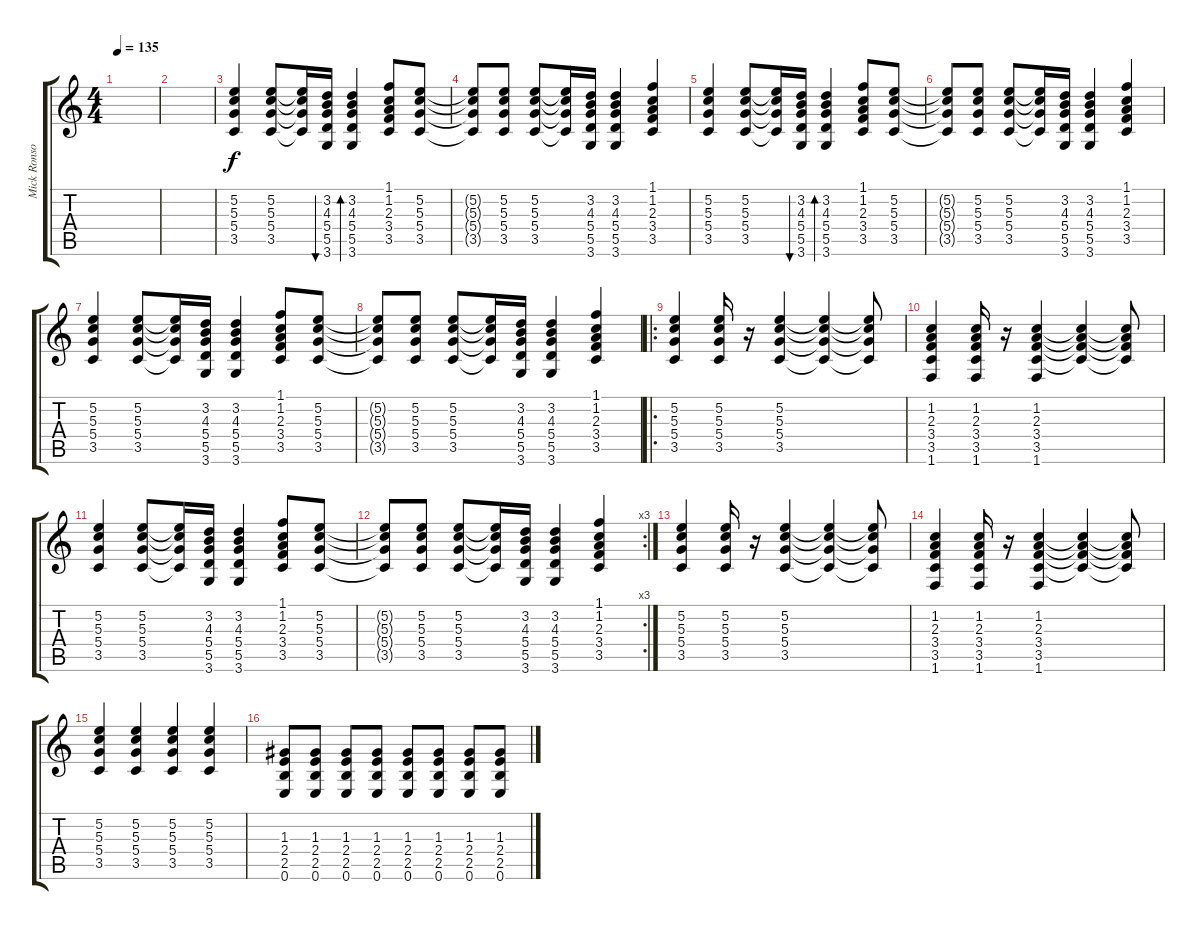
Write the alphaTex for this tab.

\track ("Mick Ronson - Guitar" "Mick Ronso") {instrument overdrivenguitar}
\staff {score tabs}
\tuning (E4 B3 G3 D3 A2 E2) {hide}
\ts (4 4)
\tempo 135
\clef g2
\ks c
|
|
(5.2 5.3 5.4 3.5).4 (5.2 5.3 5.4 3.5).8 (5.2{t} 5.3{t} 5.4{t} 3.5{t}).16 (3.2 4.3 5.4 5.5 3.6).16{bu 60} (3.2 4.3 5.4 5.5 3.6).4{bd 60} (1.1 1.2 2.3 3.4 3.5).8 (5.2 5.3 5.4 3.5).8 |
(5.2{t} 5.3{t} 5.4{t} 3.5{t}).8 (5.2 5.3 5.4 3.5).8 (5.2 5.3 5.4 3.5).8 (5.2{t} 5.3{t} 5.4{t} 3.5{t}).16 (3.2 4.3 5.4 5.5 3.6).16 (3.2 4.3 5.4 5.5 3.6).4 (1.1 1.2 2.3 3.4 3.5).4 |
(5.2 5.3 5.4 3.5).4{volume 14 balance 8} (5.2 5.3 5.4 3.5).8 (5.2{t} 5.3{t} 5.4{t} 3.5{t}).16 (3.2 4.3 5.4 5.5 3.6).16{bu 60} (3.2 4.3 5.4 5.5 3.6).4{bd 60} (1.1 1.2 2.3 3.4 3.5).8 (5.2 5.3 5.4 3.5).8 |
(5.2{t} 5.3{t} 5.4{t} 3.5{t}).8 (5.2 5.3 5.4 3.5).8 (5.2 5.3 5.4 3.5).8 (5.2{t} 5.3{t} 5.4{t} 3.5{t}).16 (3.2 4.3 5.4 5.5 3.6).16 (3.2 4.3 5.4 5.5 3.6).4 (1.1 1.2 2.3 3.4 3.5).4 |
(5.2 5.3 5.4 3.5).4 (5.2 5.3 5.4 3.5).8 (5.2{t} 5.3{t} 5.4{t} 3.5{t}).16 (3.2 4.3 5.4 5.5 3.6).16 (3.2 4.3 5.4 5.5 3.6).4 (1.1 1.2 2.3 3.4 3.5).8 (5.2 5.3 5.4 3.5).8 |
(5.2{t} 5.3{t} 5.4{t} 3.5{t}).8 (5.2 5.3 5.4 3.5).8 (5.2 5.3 5.4 3.5).8 (5.2{t} 5.3{t} 5.4{t} 3.5{t}).16 (3.2 4.3 5.4 5.5 3.6).16 (3.2 4.3 5.4 5.5 3.6).4 (1.1 1.2 2.3 3.4 3.5).4 |
\ro
(5.2 5.3 5.4 3.5).4 (5.2 5.3 5.4 3.5).16 r.16 (5.2 5.3 5.4 3.5).4 (5.2{t} 5.3{t} 5.4{t} 3.5{t}).4 (5.2{t} 5.3{t} 5.4{t} 3.5{t}).8 |
(1.2 2.3 3.4 3.5 1.6).4 (1.2 2.3 3.4 3.5 1.6).16 r.16 (1.2 2.3 3.4 3.5 1.6).4 (1.2{t} 2.3{t} 3.4{t} 3.5{t}).4 (1.2{t} 2.3{t} 3.4{t} 3.5{t}).8 |
(5.2 5.3 5.4 3.5).4 (5.2 5.3 5.4 3.5).8 (5.2{t} 5.3{t} 5.4{t} 3.5{t}).16 (3.2 4.3 5.4 5.5 3.6).16 (3.2 4.3 5.4 5.5 3.6).4 (1.1 1.2 2.3 3.4 3.5).8 (5.2 5.3 5.4 3.5).8 |
\rc 3
(5.2{t} 5.3{t} 5.4{t} 3.5{t}).8 (5.2 5.3 5.4 3.5).8 (5.2 5.3 5.4 3.5).8 (5.2{t} 5.3{t} 5.4{t} 3.5{t}).16 (3.2 4.3 5.4 5.5 3.6).16 (3.2 4.3 5.4 5.5 3.6).4 (1.1 1.2 2.3 3.4 3.5).4 |
(5.2 5.3 5.4 3.5).4 (5.2 5.3 5.4 3.5).16 r.16 (5.2 5.3 5.4 3.5).4 (5.2{t} 5.3{t} 5.4{t} 3.5{t}).4 (5.2{t} 5.3{t} 5.4{t} 3.5{t}).8 |
(1.2 2.3 3.4 3.5 1.6).4 (1.2 2.3 3.4 3.5 1.6).16 r.16 (1.2 2.3 3.4 3.5 1.6).4 (1.2{t} 2.3{t} 3.4{t} 3.5{t}).4 (1.2{t} 2.3{t} 3.4{t} 3.5{t}).8 |
(5.2 5.3 5.4 3.5).4 (5.2 5.3 5.4 3.5).4 (5.2 5.3 5.4 3.5).4 (5.2 5.3 5.4 3.5).4 |
(1.3 2.4 2.5 0.6).8 (1.3 2.4 2.5 0.6).8 (1.3 2.4 2.5 0.6).8 (1.3 2.4 2.5 0.6).8 (1.3 2.4 2.5 0.6).8 (1.3 2.4 2.5 0.6).8 (1.3 2.4 2.5 0.6).8 (1.3 2.4 2.5 0.6).8
